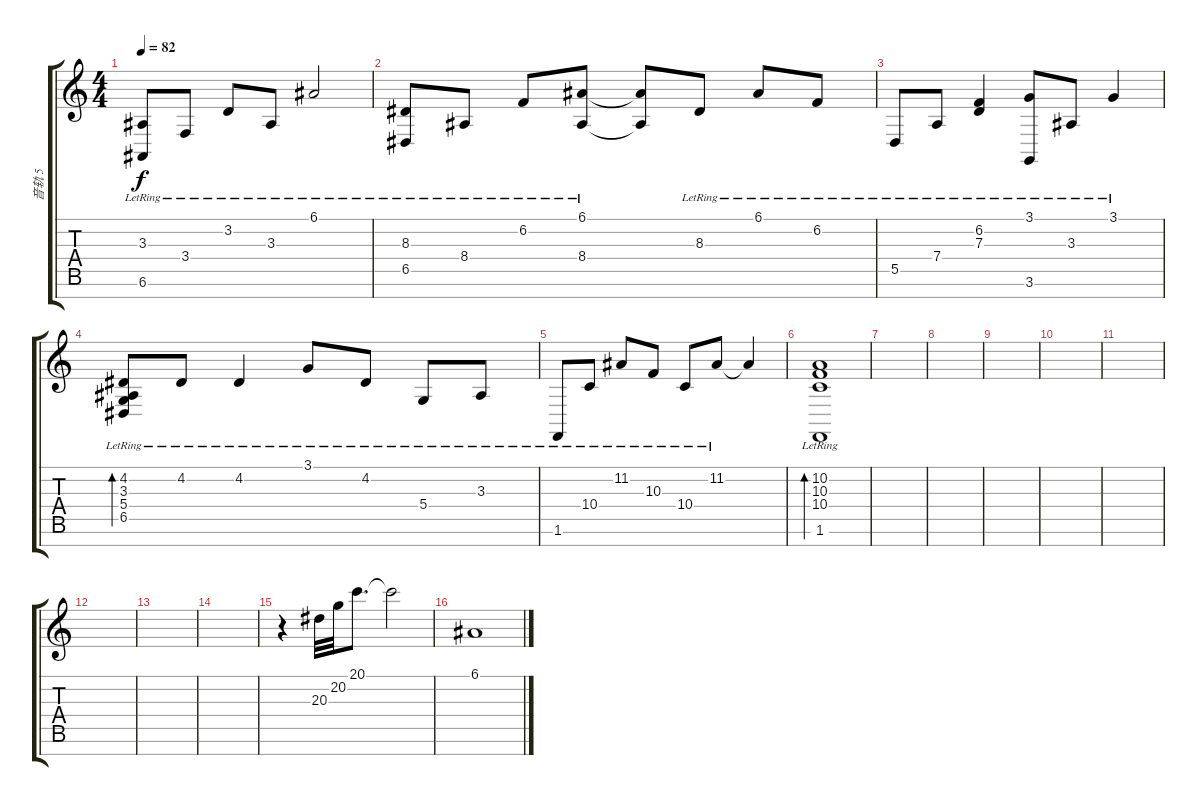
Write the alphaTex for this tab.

\track ("音轨 5" "音轨 5") {instrument acousticgrandpiano}
\staff {score tabs}
\tuning (E4 B3 G3 D3 A2 E2 B1) {hide}
\ts (4 4)
\tempo 82
\clef g2
\ks c
(3.3{lr} 6.6{lr}).8{dy f} 3.4{lr}.8 3.2{lr}.8 3.3{lr}.8 6.1{lr}.2 |
(8.3{lr} 6.5{lr}).8 8.4{lr}.8 6.2{lr}.8 (6.1{lr} 8.4{lr}).8 (6.1{t} 8.4{t}).8 8.3{lr}.8 6.1{lr}.8 6.2{lr}.8 |
5.5{lr}.8 7.4{lr}.8 (6.2{lr} 7.3{lr}).4 (3.1{lr} 3.6{lr}).8 3.3{lr}.8 3.1{lr}.4 |
(4.2{lr} 3.3{lr} 5.4{lr} 6.5{lr}).8{bd 120} 4.2{lr}.8 4.2{lr}.4 3.1{lr}.8 4.2{lr}.8 5.4{lr}.8 3.3{lr}.8 |
1.6{lr}.8 10.4{lr}.8 11.2{lr}.8 10.3{lr}.8 10.4{lr}.8 11.2{lr}.8 11.2{t}.4 |
(10.2{lr} 10.3{lr} 10.4{lr} 1.6{lr}).1{bd 120} |
|
|
|
|
|
|
|
|
r.4 20.3.32{volume 10} 20.2.32 20.1.8{d} 20.1{t}.2 |
6.1.1{volume 13}
